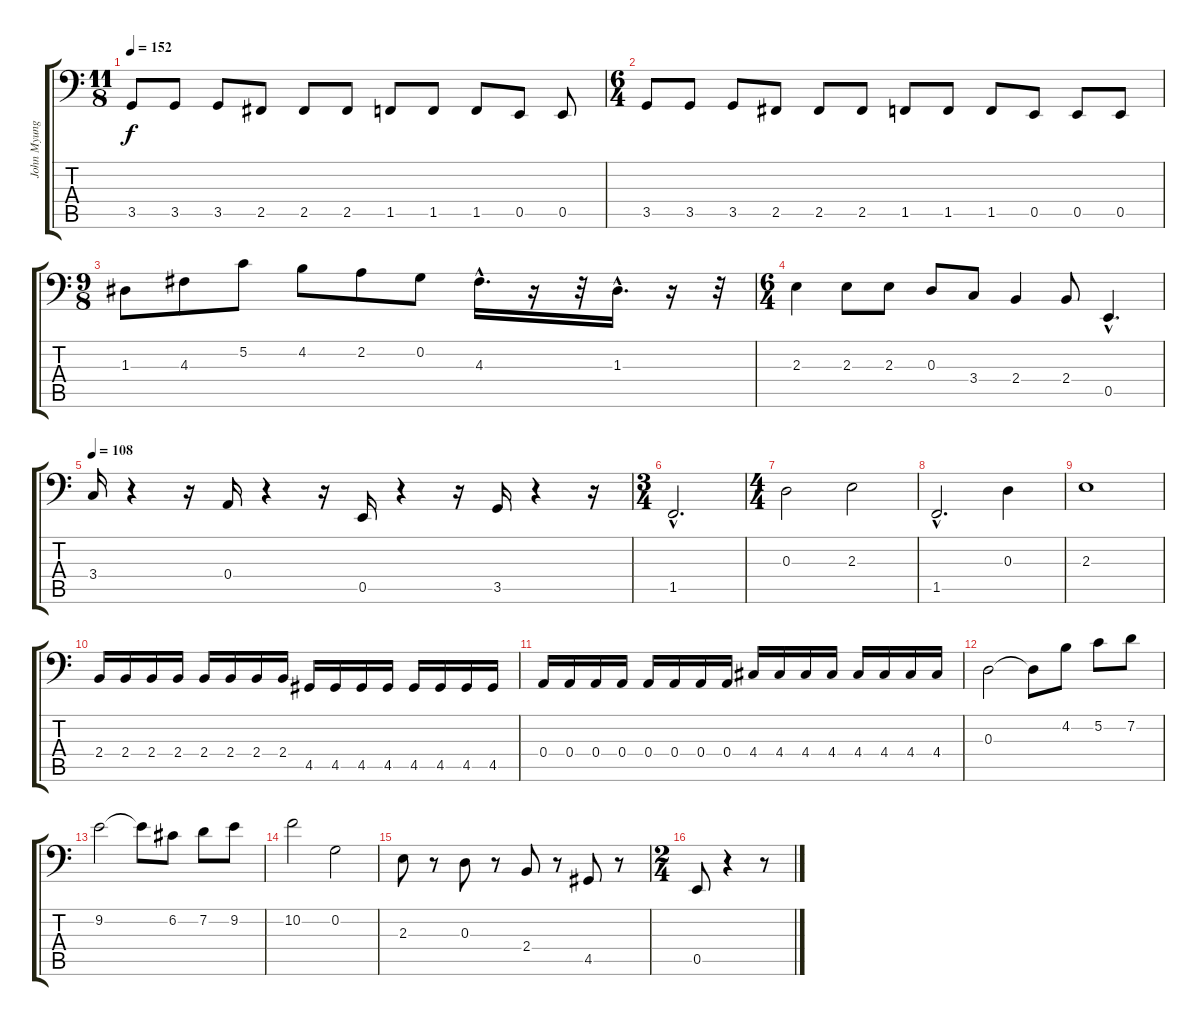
\track ("John Myung - 6 Strings Bass" "John Myung") {instrument electricbassfinger}
\staff {score tabs}
\tuning (C3 G2 D2 A1 E1 B0) {hide}
\ts (11 8)
\tempo 152
\clef f4
\ks c
3.5.8{dy f} 3.5.8 3.5.8 2.5.8 2.5.8 2.5.8 1.5.8 1.5.8 1.5.8 0.5.8 0.5.8 |
\ts (6 4)
3.5.8 3.5.8 3.5.8 2.5.8 2.5.8 2.5.8 1.5.8 1.5.8 1.5.8 0.5.8 0.5.8 0.5.8 |
\ts (9 8)
1.3.8 4.3.8 5.2.8 4.2.8 2.2.8 0.2.8 4.3{hac}.16{d} r.16 r.32 1.3{hac}.16{d} r.16 r.32 |
\ts (6 4)
2.3.4 2.3.8 2.3.8 0.3.8 3.4.8 2.4.4 2.4.8 0.5{hac}.4{d} |
\tempo 108
3.4.16 r.4 r.16 0.4.16 r.4 r.16 0.5.16 r.4 r.16 3.5.16 r.4 r.16 |
\ts (3 4)
1.5{hac}.2{d} |
\ts (4 4)
0.3.2 2.3.2 |
1.5{hac}.2{d} 0.3.4 |
2.3.1 |
2.4.16 2.4.16 2.4.16 2.4.16 2.4.16 2.4.16 2.4.16 2.4.16 4.5.16 4.5.16 4.5.16 4.5.16 4.5.16 4.5.16 4.5.16 4.5.16 |
0.4.16 0.4.16 0.4.16 0.4.16 0.4.16 0.4.16 0.4.16 0.4.16 4.4.16 4.4.16 4.4.16 4.4.16 4.4.16 4.4.16 4.4.16 4.4.16 |
0.3.2 0.3{t}.8 4.2.8 5.2.8 7.2.8 |
9.2.2 9.2{t}.8 6.2.8 7.2.8 9.2.8 |
10.2.2 0.2.2 |
2.3.8 r.8 0.3.8 r.8 2.4.8 r.8 4.5.8 r.8 |
\ts (2 4)
0.5.8 r.4 r.8
